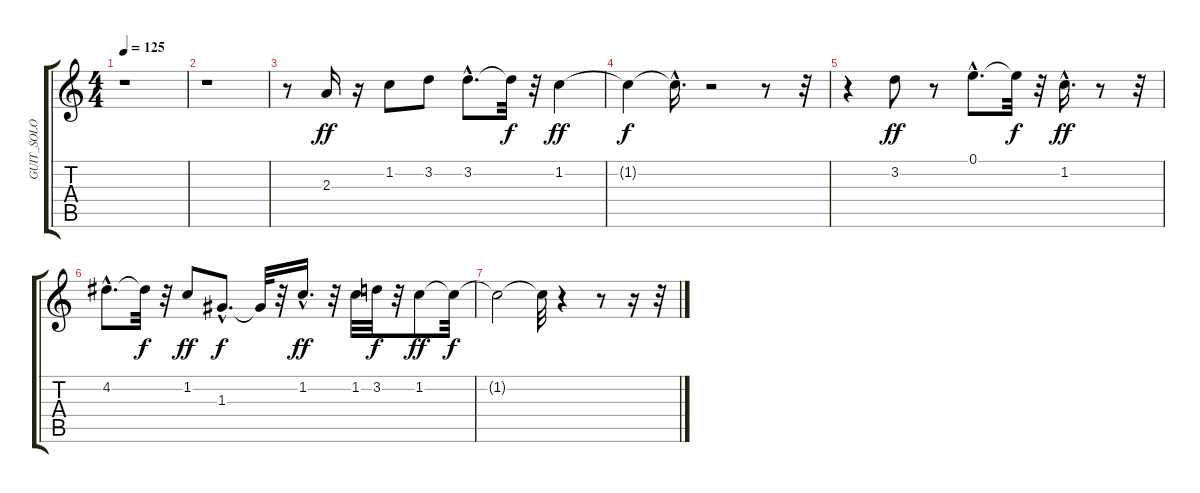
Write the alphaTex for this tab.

\track ("GUIT_SOLO" "GUIT_SOLO") {instrument overdrivenguitar}
\staff {score tabs}
\tuning (E4 B3 G3 D3 A2 E2) {hide}
\ts (4 4)
\tempo 125
\clef g2
\ks c
r.1{dy pp} |
r.1 |
r.8 2.3.16{dy ff} r.16 1.2.8 3.2.8 3.2{hac}.8{d} 3.2{t}.32{dy f} r.32 1.2.4{dy ff} |
1.2{t}.4{dy f} 1.2{hac t}.16{d} r.2 r.8 r.32 |
r.4 3.2.8{dy ff} r.8 0.1{hac}.8{d} 0.1{t}.32{dy f} r.32 1.2{hac}.16{d dy ff} r.8 r.32 |
4.2{hac}.8{d} 4.2{t}.32{dy f} r.32 1.2.8{dy ff} 1.3{hac}.8{d dy f} 1.3{t}.32 r.32 1.2{hac}.16{d dy ff} r.32 1.2.32 3.2.32{dy f} r.32 1.2.8{dy ff} 1.2{t}.32{dy f} |
1.2{t}.2 1.2{t}.32 r.4 r.8 r.16 r.32
